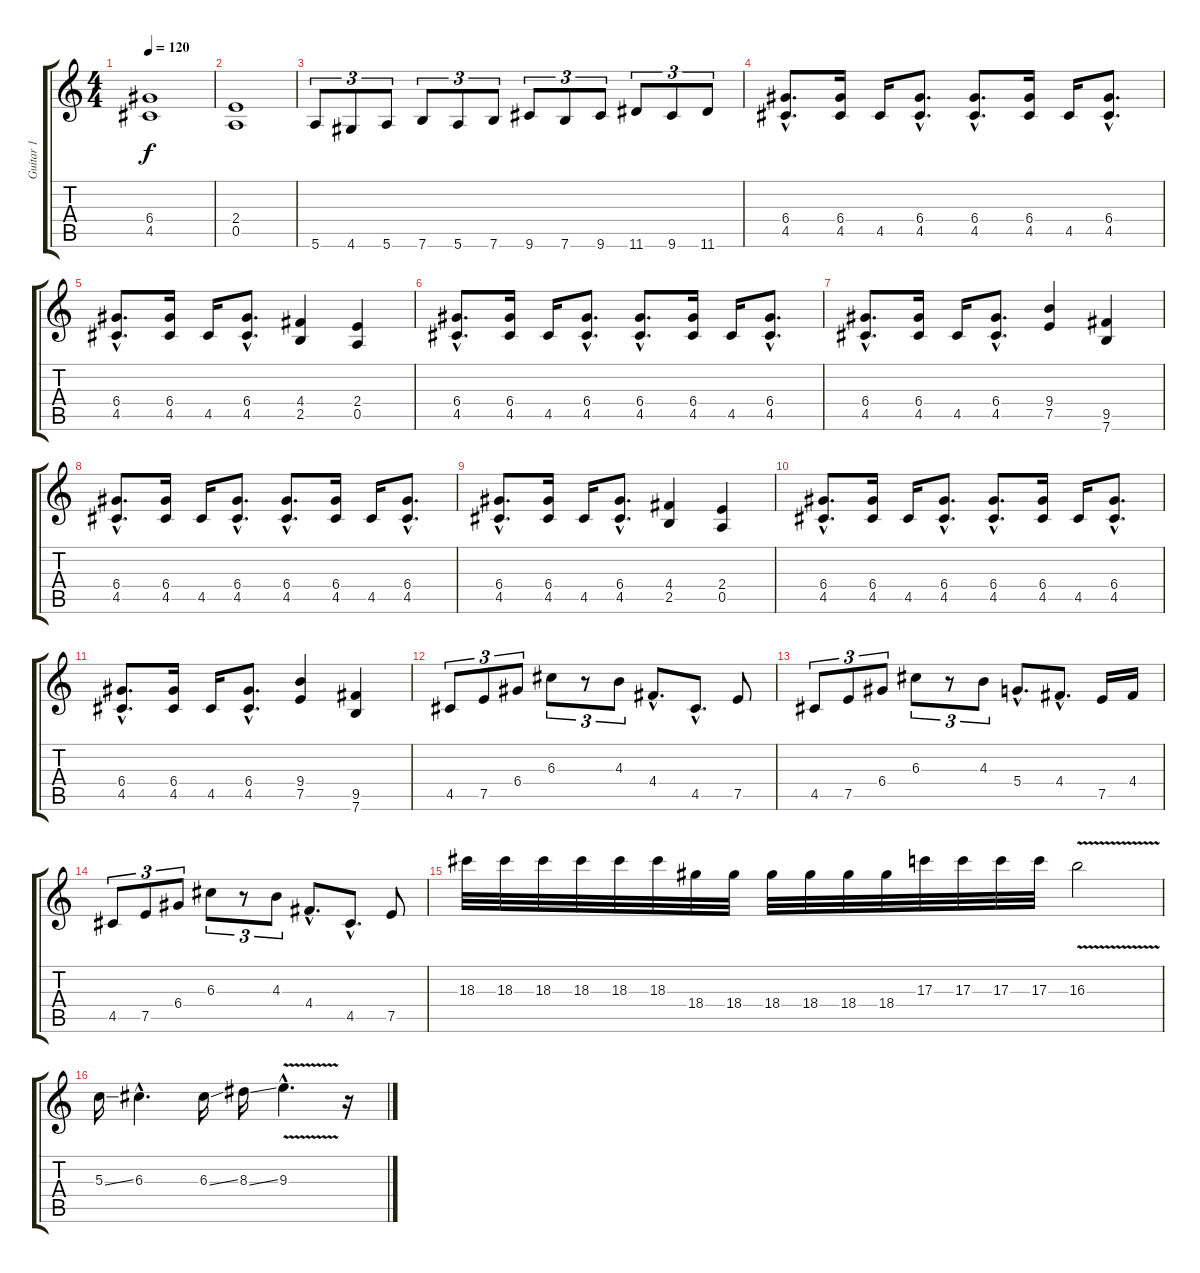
\track ("Guitar 1" "Guitar 1") {instrument distortionguitar}
\staff {score tabs}
\tuning (E4 B3 G3 D3 A2 E2) {hide}
\ts (4 4)
\tempo 120
\clef g2
\ks c
(6.4 4.5).1{dy f} |
(2.4 0.5).1 |
5.6.8{tu (3 2)} 4.6.8{tu (3 2)} 5.6.8{tu (3 2)} 7.6.8{tu (3 2)} 5.6.8{tu (3 2)} 7.6.8{tu (3 2)} 9.6.8{tu (3 2)} 7.6.8{tu (3 2)} 9.6.8{tu (3 2)} 11.6.8{tu (3 2)} 9.6.8{tu (3 2)} 11.6.8{tu (3 2)} |
(6.4{hac} 4.5{hac}).8{d} (6.4 4.5).16 4.5.16 (6.4{hac} 4.5{hac}).8{d} (6.4{hac} 4.5{hac}).8{d} (6.4 4.5).16 4.5.16 (6.4{hac} 4.5{hac}).8{d} |
(6.4{hac} 4.5{hac}).8{d} (6.4 4.5).16 4.5.16 (6.4{hac} 4.5{hac}).8{d} (4.4 2.5).4 (2.4 0.5).4 |
(6.4{hac} 4.5{hac}).8{d} (6.4 4.5).16 4.5.16 (6.4{hac} 4.5{hac}).8{d} (6.4{hac} 4.5{hac}).8{d} (6.4 4.5).16 4.5.16 (6.4{hac} 4.5{hac}).8{d} |
(6.4{hac} 4.5{hac}).8{d} (6.4 4.5).16 4.5.16 (6.4{hac} 4.5{hac}).8{d} (9.4 7.5).4 (9.5 7.6).4 |
(6.4{hac} 4.5{hac}).8{d} (6.4 4.5).16 4.5.16 (6.4{hac} 4.5{hac}).8{d} (6.4{hac} 4.5{hac}).8{d} (6.4 4.5).16 4.5.16 (6.4{hac} 4.5{hac}).8{d} |
(6.4{hac} 4.5{hac}).8{d} (6.4 4.5).16 4.5.16 (6.4{hac} 4.5{hac}).8{d} (4.4 2.5).4 (2.4 0.5).4 |
(6.4{hac} 4.5{hac}).8{d} (6.4 4.5).16 4.5.16 (6.4{hac} 4.5{hac}).8{d} (6.4{hac} 4.5{hac}).8{d} (6.4 4.5).16 4.5.16 (6.4{hac} 4.5{hac}).8{d} |
(6.4{hac} 4.5{hac}).8{d} (6.4 4.5).16 4.5.16 (6.4{hac} 4.5{hac}).8{d} (9.4 7.5).4 (9.5 7.6).4 |
4.5.8{tu (3 2)} 7.5.8{tu (3 2)} 6.4.8{tu (3 2)} 6.3.8{tu (3 2)} r.8{tu (3 2)} 4.3.8{tu (3 2)} 4.4{hac}.8{d} 4.5{hac}.8{d} 7.5.8 |
4.5.8{tu (3 2)} 7.5.8{tu (3 2)} 6.4.8{tu (3 2)} 6.3.8{tu (3 2)} r.8{tu (3 2)} 4.3.8{tu (3 2)} 5.4{hac}.8{d} 4.4{hac}.8{d} 7.5.16 4.4.16 |
4.5.8{tu (3 2)} 7.5.8{tu (3 2)} 6.4.8{tu (3 2)} 6.3.8{tu (3 2)} r.8{tu (3 2)} 4.3.8{tu (3 2)} 4.4{hac}.8{d} 4.5{hac}.8{d} 7.5.8 |
18.3.32 18.3.32 18.3.32 18.3.32 18.3.32 18.3.32 18.4.32 18.4.32 18.4.32 18.4.32 18.4.32 18.4.32 17.3.32 17.3.32 17.3.32 17.3.32 16.3{v}.2 |
5.3{ss}.16 6.3{hac}.4{d} 6.3{ss}.16 8.3{ss}.16 9.3{v hac}.4{d} r.16
